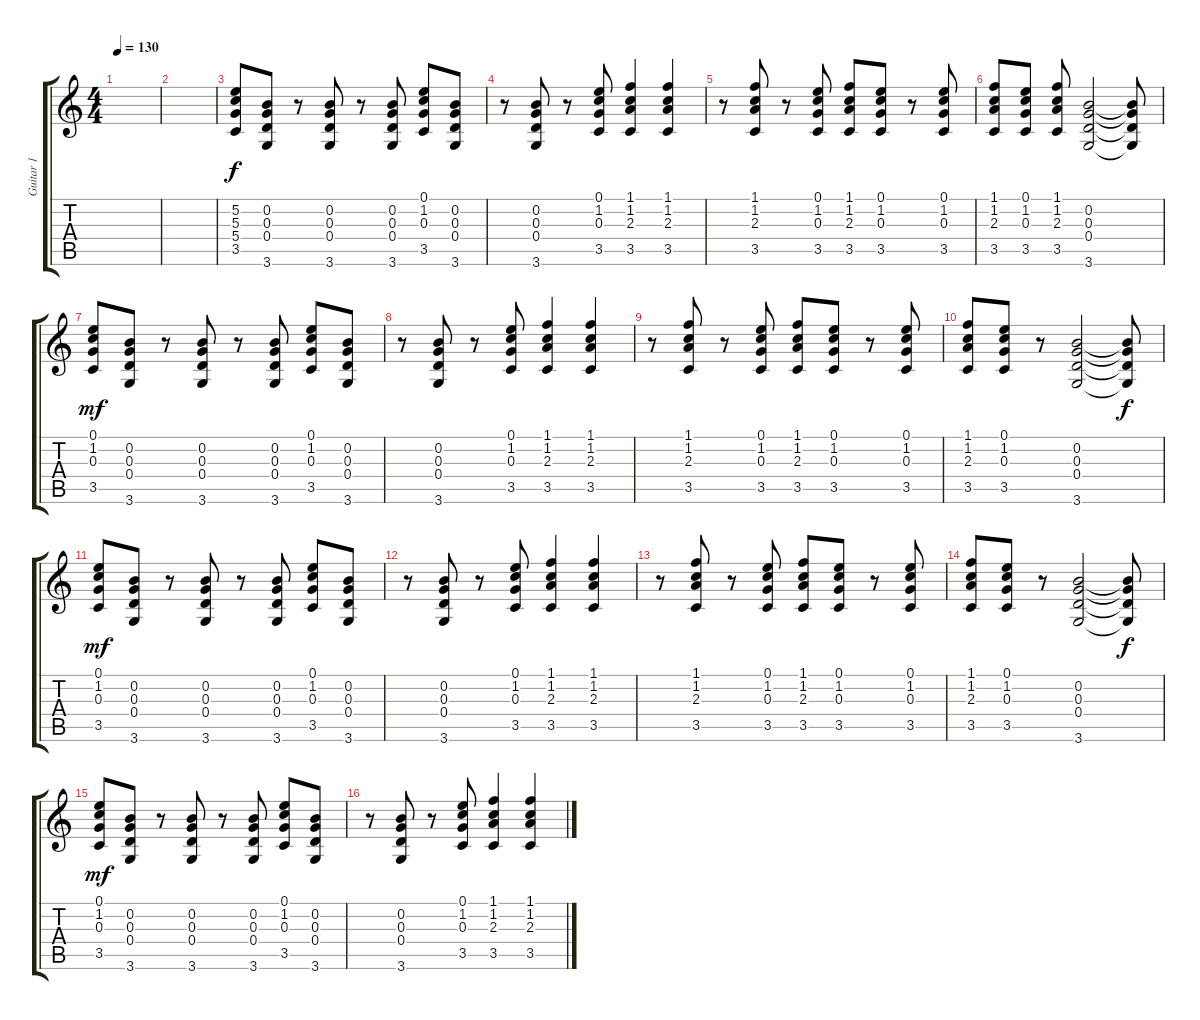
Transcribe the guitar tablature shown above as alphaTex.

\track ("Guitar 1" "Guitar 1") {instrument distortionguitar}
\staff {score tabs}
\tuning (E4 B3 G3 D3 A2 E2) {hide}
\ts (4 4)
\tempo 130
\clef g2
\ks c
|
|
(5.2 5.3 5.4 3.5).8 (0.2 0.3 0.4 3.6).8 r.8 (0.2 0.3 0.4 3.6).8 r.8 (0.2 0.3 0.4 3.6).8 (0.1 1.2 0.3 3.5).8 (0.2 0.3 0.4 3.6).8 |
r.8 (0.2 0.3 0.4 3.6).8 r.8 (0.1 1.2 0.3 3.5).8 (1.1 1.2 2.3 3.5).4 (1.1 1.2 2.3 3.5).4 |
r.8 (1.1 1.2 2.3 3.5).8 r.8 (0.1 1.2 0.3 3.5).8 (1.1 1.2 2.3 3.5).8 (0.1 1.2 0.3 3.5).8 r.8 (0.1 1.2 0.3 3.5).8 |
(1.1 1.2 2.3 3.5).8 (0.1 1.2 0.3 3.5).8 (1.1 1.2 2.3 3.5).8 (0.2 0.3 0.4 3.6).2 (0.2{t} 0.3{t} 0.4{t} 3.6{t}).8{dy f} |
(0.1 1.2 0.3 3.5).8{dy mf} (0.2 0.3 0.4 3.6).8 r.8 (0.2 0.3 0.4 3.6).8 r.8 (0.2 0.3 0.4 3.6).8 (0.1 1.2 0.3 3.5).8 (0.2 0.3 0.4 3.6).8 |
r.8 (0.2 0.3 0.4 3.6).8 r.8 (0.1 1.2 0.3 3.5).8 (1.1 1.2 2.3 3.5).4 (1.1 1.2 2.3 3.5).4 |
r.8 (1.1 1.2 2.3 3.5).8 r.8 (0.1 1.2 0.3 3.5).8 (1.1 1.2 2.3 3.5).8 (0.1 1.2 0.3 3.5).8 r.8 (0.1 1.2 0.3 3.5).8 |
(1.1 1.2 2.3 3.5).8 (0.1 1.2 0.3 3.5).8 r.8 (0.2 0.3 0.4 3.6).2 (0.2{t} 0.3{t} 0.4{t} 3.6{t}).8{dy f} |
(0.1 1.2 0.3 3.5).8{dy mf} (0.2 0.3 0.4 3.6).8 r.8 (0.2 0.3 0.4 3.6).8 r.8 (0.2 0.3 0.4 3.6).8 (0.1 1.2 0.3 3.5).8 (0.2 0.3 0.4 3.6).8 |
r.8 (0.2 0.3 0.4 3.6).8 r.8 (0.1 1.2 0.3 3.5).8 (1.1 1.2 2.3 3.5).4 (1.1 1.2 2.3 3.5).4 |
r.8 (1.1 1.2 2.3 3.5).8 r.8 (0.1 1.2 0.3 3.5).8 (1.1 1.2 2.3 3.5).8 (0.1 1.2 0.3 3.5).8 r.8 (0.1 1.2 0.3 3.5).8 |
(1.1 1.2 2.3 3.5).8 (0.1 1.2 0.3 3.5).8 r.8 (0.2 0.3 0.4 3.6).2 (0.2{t} 0.3{t} 0.4{t} 3.6{t}).8{dy f} |
(0.1 1.2 0.3 3.5).8{dy mf} (0.2 0.3 0.4 3.6).8 r.8 (0.2 0.3 0.4 3.6).8 r.8 (0.2 0.3 0.4 3.6).8 (0.1 1.2 0.3 3.5).8 (0.2 0.3 0.4 3.6).8 |
r.8 (0.2 0.3 0.4 3.6).8 r.8 (0.1 1.2 0.3 3.5).8 (1.1 1.2 2.3 3.5).4 (1.1 1.2 2.3 3.5).4
